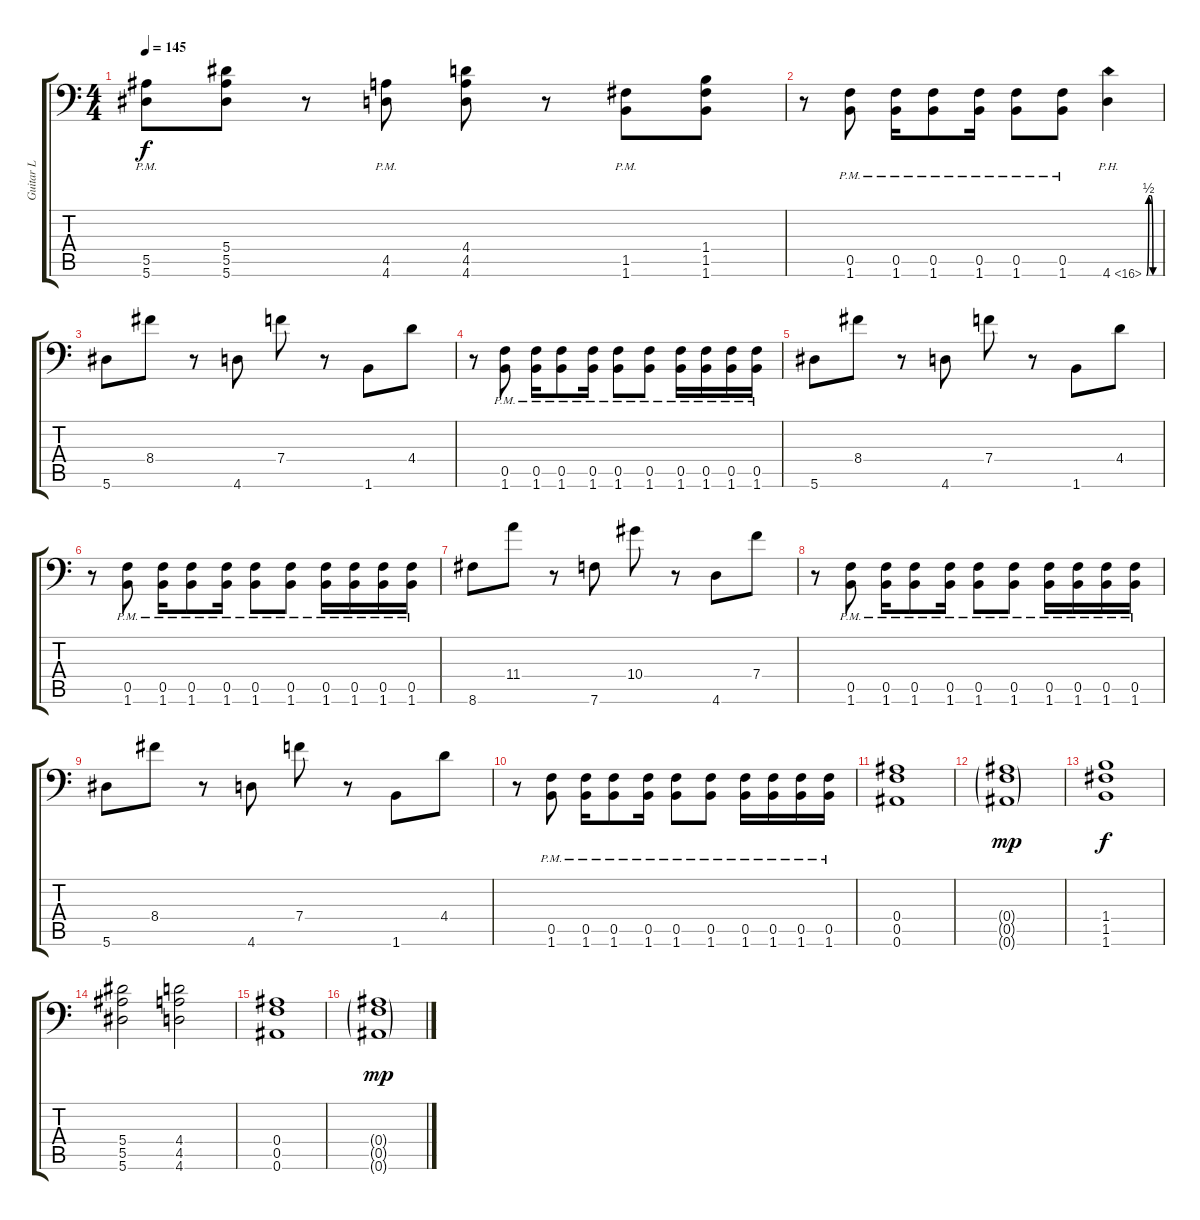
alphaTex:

\track ("Guitar L" "Guitar L") {instrument distortionguitar}
\staff {score tabs}
\tuning (C4 G3 Eb3 Bb2 F2 Bb1) {hide}
\ts (4 4)
\tempo 145
\clef f4
\ks c
(5.5{pm} 5.6{pm}).8{dy f} (5.4 5.5 5.6).8 r.8 (4.5{pm} 4.6{pm}).8 (4.4 4.5 4.6).8 r.8 (1.5{pm} 1.6{pm}).8 (1.4 1.5 1.6).8 |
r.8 (0.5{pm} 1.6{pm}).8 (0.5{pm} 1.6{pm}).16 (0.5{pm} 1.6{pm}).8 (0.5{pm} 1.6{pm}).16 (0.5{pm} 1.6{pm}).8 (0.5{pm} 1.6{pm}).8 4.6{be (custom 0 0 10 2 20 2 30 0 60 0) ph 12}.4 |
5.6.8 8.4.8 r.8 4.6.8 7.4.8 r.8 1.6.8 4.4.8 |
r.8 (0.5{pm} 1.6{pm}).8 (0.5{pm} 1.6{pm}).16 (0.5{pm} 1.6{pm}).8 (0.5{pm} 1.6{pm}).16 (0.5{pm} 1.6{pm}).8 (0.5{pm} 1.6{pm}).8 (0.5{pm} 1.6{pm}).16 (0.5{pm} 1.6{pm}).16 (0.5{pm} 1.6{pm}).16 (0.5{pm} 1.6{pm}).16 |
5.6.8 8.4.8 r.8 4.6.8 7.4.8 r.8 1.6.8 4.4.8 |
r.8 (0.5{pm} 1.6{pm}).8 (0.5{pm} 1.6{pm}).16 (0.5{pm} 1.6{pm}).8 (0.5{pm} 1.6{pm}).16 (0.5{pm} 1.6{pm}).8 (0.5{pm} 1.6{pm}).8 (0.5{pm} 1.6{pm}).16 (0.5{pm} 1.6{pm}).16 (0.5{pm} 1.6{pm}).16 (0.5{pm} 1.6{pm}).16 |
8.6.8 11.4.8 r.8 7.6.8 10.4.8 r.8 4.6.8 7.4.8 |
r.8 (0.5{pm} 1.6{pm}).8 (0.5{pm} 1.6{pm}).16 (0.5{pm} 1.6{pm}).8 (0.5{pm} 1.6{pm}).16 (0.5{pm} 1.6{pm}).8 (0.5{pm} 1.6{pm}).8 (0.5{pm} 1.6{pm}).16 (0.5{pm} 1.6{pm}).16 (0.5{pm} 1.6{pm}).16 (0.5{pm} 1.6{pm}).16 |
5.6.8 8.4.8 r.8 4.6.8 7.4.8 r.8 1.6.8 4.4.8 |
r.8 (0.5{pm} 1.6{pm}).8 (0.5{pm} 1.6{pm}).16 (0.5{pm} 1.6{pm}).8 (0.5{pm} 1.6{pm}).16 (0.5{pm} 1.6{pm}).8 (0.5{pm} 1.6{pm}).8 (0.5{pm} 1.6{pm}).16 (0.5{pm} 1.6{pm}).16 (0.5{pm} 1.6{pm}).16 (0.5{pm} 1.6{pm}).16 |
(0.4 0.5 0.6).1 |
(0.4{g} 0.5{g} 0.6{g}).1{dy mp} |
(1.4 1.5 1.6).1{dy f} |
(5.4 5.5 5.6).2 (4.4 4.5 4.6).2 |
(0.4 0.5 0.6).1 |
(0.4{g} 0.5{g} 0.6{g}).1{dy mp}
